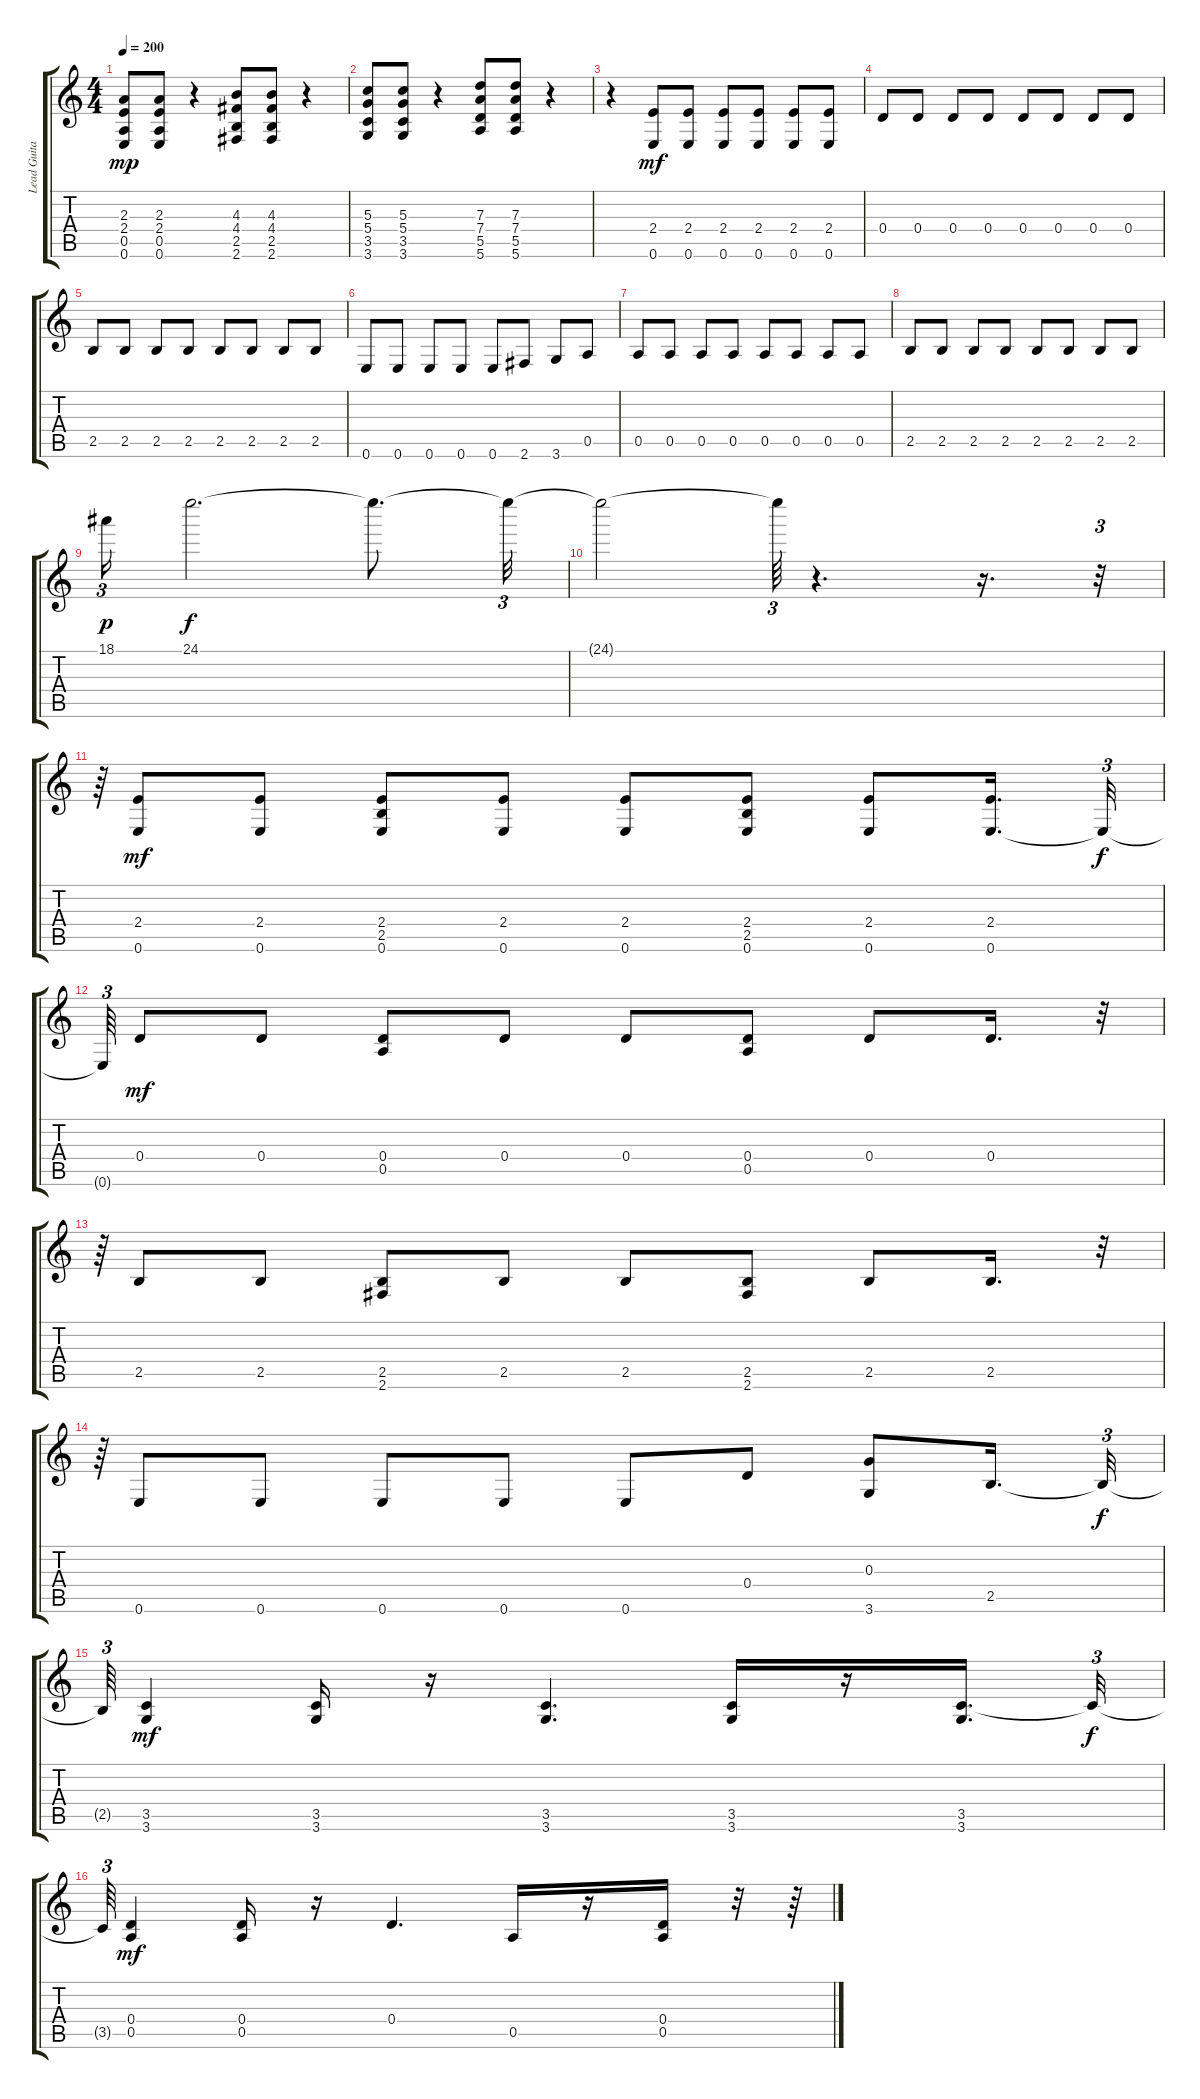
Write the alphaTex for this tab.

\track ("Lead Guitar" "Lead Guita") {instrument overdrivenguitar}
\staff {score tabs}
\tuning (E4 B3 G3 D3 A2 E2) {hide}
\ts (4 4)
\tempo 200
\clef g2
\ks c
(2.3 2.4 0.5 0.6).8{dy mp} (2.3 2.4 0.5 0.6).8 r.4 (4.3 4.4 2.5 2.6).8 (4.3 4.4 2.5 2.6).8 r.4 |
(5.3 5.4 3.5 3.6).8 (5.3 5.4 3.5 3.6).8 r.4 (7.3 7.4 5.5 5.6).8 (7.3 7.4 5.5 5.6).8 r.4 |
r.4 (2.4 0.6).8{dy mf} (2.4 0.6).8 (2.4 0.6).8 (2.4 0.6).8 (2.4 0.6).8 (2.4 0.6).8 |
0.4.8 0.4.8 0.4.8 0.4.8 0.4.8 0.4.8 0.4.8 0.4.8 |
2.5.8 2.5.8 2.5.8 2.5.8 2.5.8 2.5.8 2.5.8 2.5.8 |
0.6.8 0.6.8 0.6.8 0.6.8 0.6.8 2.6.8 3.6.8 0.5.8 |
0.5.8 0.5.8 0.5.8 0.5.8 0.5.8 0.5.8 0.5.8 0.5.8 |
2.5.8 2.5.8 2.5.8 2.5.8 2.5.8 2.5.8 2.5.8 2.5.8 |
18.1.16{tu (3 2) dy p} 24.1.2{d dy f} 24.1{t}.8{d} 24.1{t}.32{tu (3 2)} |
24.1{t}.2 24.1{t}.64{tu (3 2)} r.4{d} r.16{d} r.32{tu (3 2)} |
r.64{tu (3 2)} (2.4 0.6).8{dy mf} (2.4 0.6).8 (2.4 2.5 0.6).8 (2.4 0.6).8 (2.4 0.6).8 (2.4 2.5 0.6).8 (2.4 0.6).8 (2.4 0.6).16{d} 0.6{t}.32{tu (3 2) dy f} |
0.6{t}.64{tu (3 2)} 0.4.8{dy mf} 0.4.8 (0.4 0.5).8 0.4.8 0.4.8 (0.4 0.5).8 0.4.8 0.4.16{d} r.32{tu (3 2)} |
r.64{tu (3 2)} 2.5.8 2.5.8 (2.5 2.6).8 2.5.8 2.5.8 (2.5 2.6).8 2.5.8 2.5.16{d} r.32{tu (3 2)} |
r.64{tu (3 2)} 0.6.8 0.6.8 0.6.8 0.6.8 0.6.8 0.4.8 (0.3 3.6).8 2.5.16{d} 2.5{t}.32{tu (3 2) dy f} |
2.5{t}.64{tu (3 2)} (3.5 3.6).4{dy mf} (3.5 3.6).16 r.16 (3.5 3.6).4{d} (3.5 3.6).16 r.16 (3.5 3.6).16{d} 3.5{t}.32{tu (3 2) dy f} |
3.5{t}.64{tu (3 2)} (0.4 0.5).4{dy mf} (0.4 0.5).16 r.16 0.4.4{d} 0.5.16 r.16 (0.4 0.5).16 r.32 r.64
